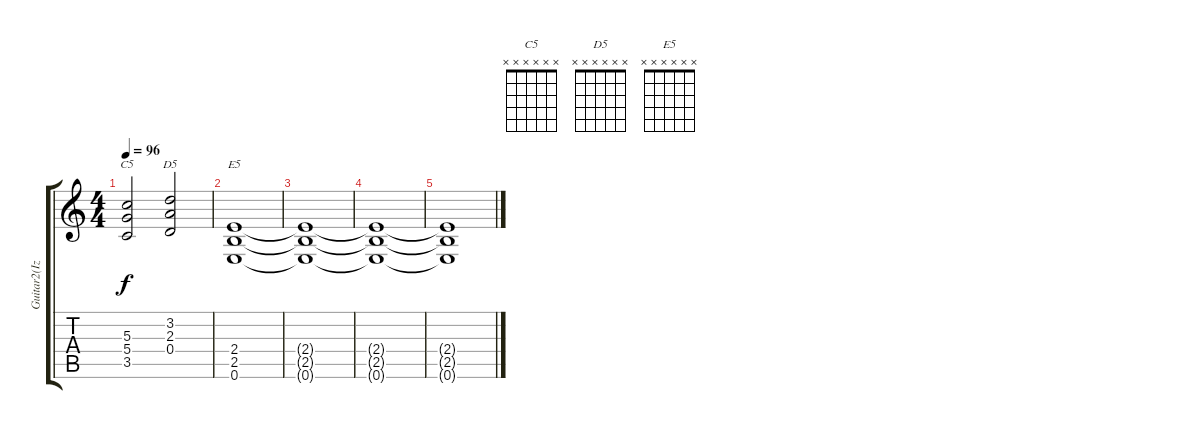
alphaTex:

\track ("Guitar2(Izzy)" "Guitar2(Iz") {instrument electricguitarclean}
\staff {score tabs}
\tuning (E4 B3 G3 D3 A2 E2) {hide}
\chord ("C5" x x x x x x)
\chord ("D5" x x x x x x)
\chord ("E5" x x x x x x)
\ts (4 4)
\tempo 96
\clef g2
\ks c
(5.3 5.4 3.5).2{ch "C5" dy f} (3.2 2.3 0.4).2{ch "D5"} |
(2.4 2.5 0.6).1{ch "E5"} |
(2.4{t} 2.5{t} 0.6{t}).1 |
(2.4{t} 2.5{t} 0.6{t}).1 |
(2.4{t} 2.5{t} 0.6{t}).1
